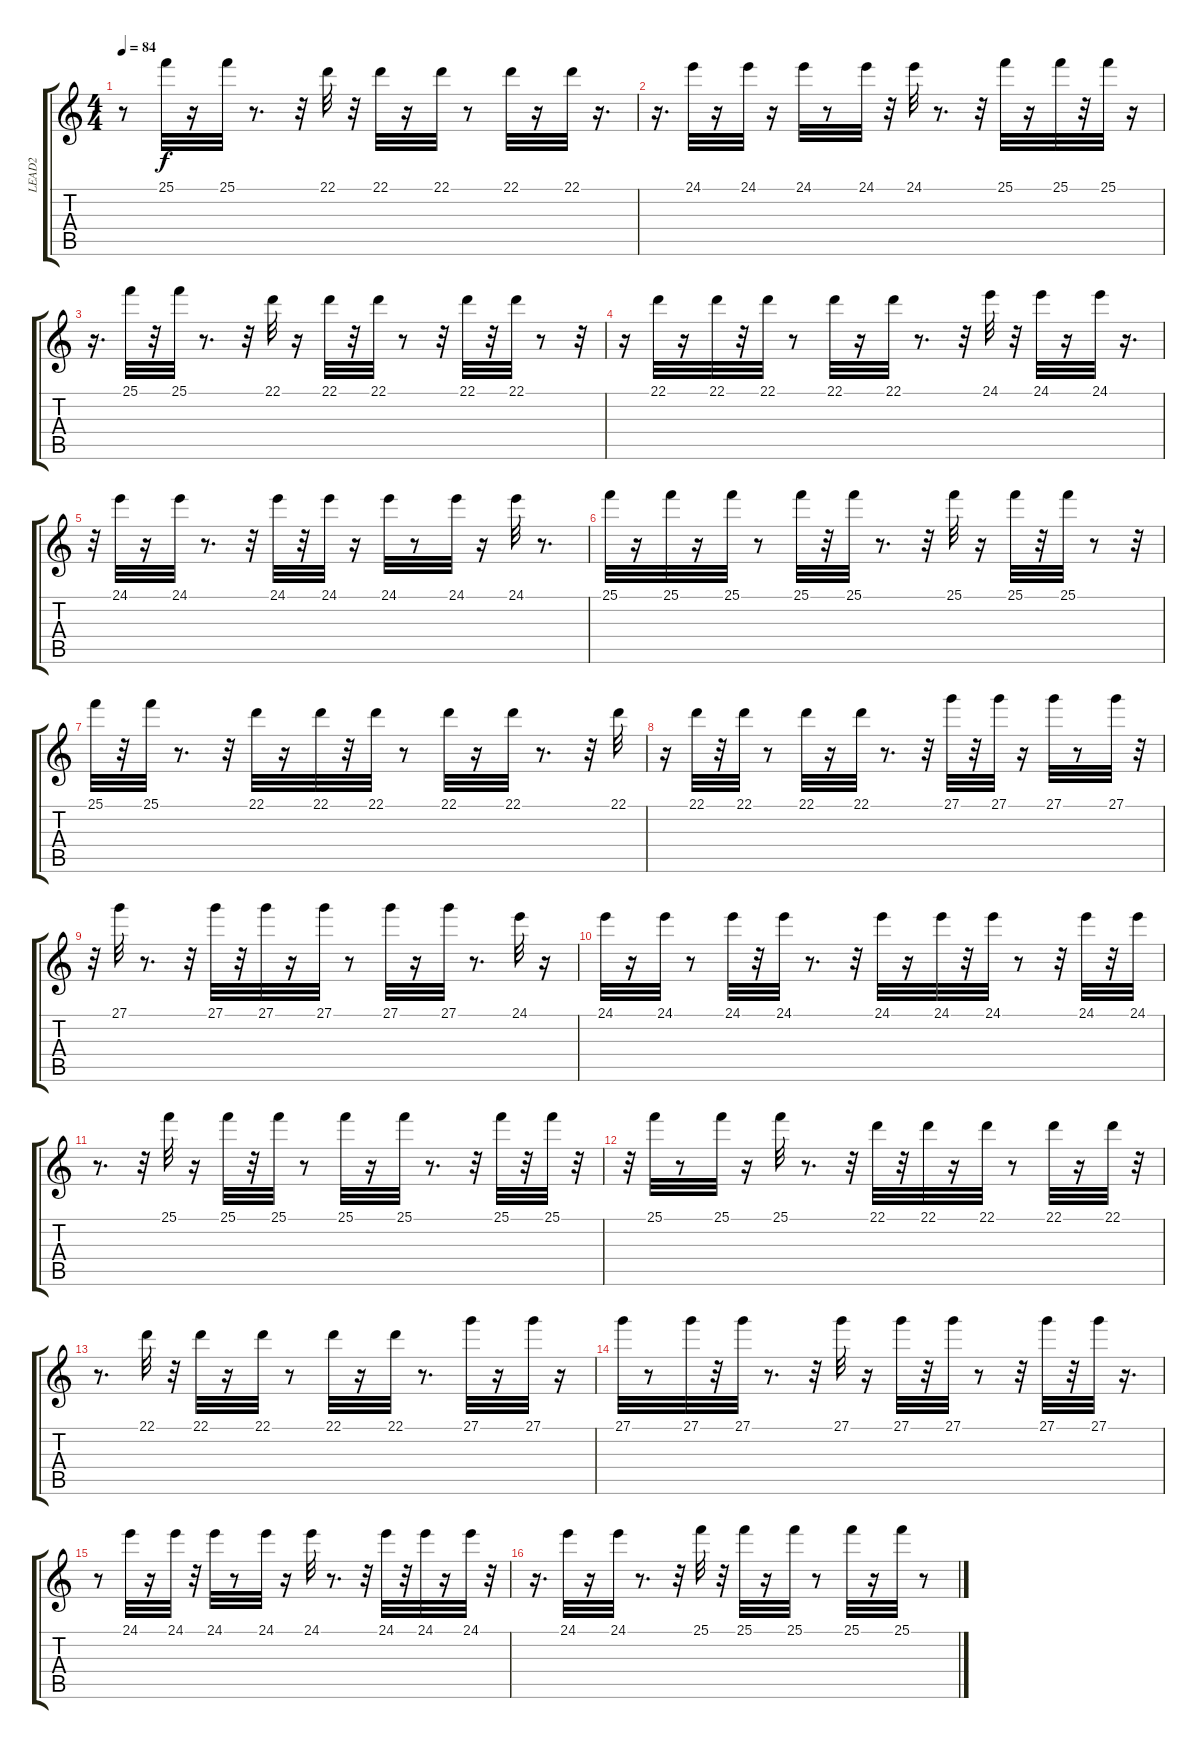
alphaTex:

\track ("LEAD2" "LEAD2") {instrument lead2sawtooth}
\staff {score tabs}
\tuning (E4 B3 G3 D3 A2 E2) {hide}
\ts (4 4)
\tempo 84
\clef g2
\ks c
r.8{dy f} 25.1.32 r.16 25.1.32 r.8{d} r.32 22.1.32 r.32 22.1.32 r.16 22.1.32 r.8 22.1.32 r.16 22.1.32 r.16{d} |
r.16{d} 24.1.32 r.16 24.1.32 r.16 24.1.32 r.8 24.1.32 r.32 24.1.32 r.8{d} r.32 25.1.32 r.16 25.1.32 r.32 25.1.32 r.16 |
r.16{d} 25.1.32 r.32 25.1.32 r.8{d} r.32 22.1.32 r.16 22.1.32 r.32 22.1.32 r.8 r.32 22.1.32 r.32 22.1.32 r.8 r.32 |
r.16 22.1.32 r.16 22.1.32 r.32 22.1.32 r.8 22.1.32 r.16 22.1.32 r.8{d} r.32 24.1.32 r.32 24.1.32 r.16 24.1.32 r.16{d} |
r.32 24.1.32 r.16 24.1.32 r.8{d} r.32 24.1.32 r.32 24.1.32 r.16 24.1.32 r.8 24.1.32 r.16 24.1.32 r.8{d} |
25.1.32 r.16 25.1.32 r.16 25.1.32 r.8 25.1.32 r.32 25.1.32 r.8{d} r.32 25.1.32 r.16 25.1.32 r.32 25.1.32 r.8 r.32 |
25.1.32 r.32 25.1.32 r.8{d} r.32 22.1.32 r.16 22.1.32 r.32 22.1.32 r.8 22.1.32 r.16 22.1.32 r.8{d} r.32 22.1.32 |
r.16 22.1.32 r.32 22.1.32 r.8 22.1.32 r.16 22.1.32 r.8{d} r.32 27.1.32 r.32 27.1.32 r.16 27.1.32 r.8 27.1.32 r.32 |
r.32 27.1.32 r.8{d} r.32 27.1.32 r.32 27.1.32 r.16 27.1.32 r.8 27.1.32 r.16 27.1.32 r.8{d} 24.1.32 r.16 |
24.1.32 r.16 24.1.32 r.8 24.1.32 r.32 24.1.32 r.8{d} r.32 24.1.32 r.16 24.1.32 r.32 24.1.32 r.8 r.32 24.1.32 r.32 24.1.32 |
r.8{d} r.32 25.1.32 r.16 25.1.32 r.32 25.1.32 r.8 25.1.32 r.16 25.1.32 r.8{d} r.32 25.1.32 r.32 25.1.32 r.32 |
r.32 25.1.32 r.8 25.1.32 r.16 25.1.32 r.8{d} r.32 22.1.32 r.32 22.1.32 r.16 22.1.32 r.8 22.1.32 r.16 22.1.32 r.32 |
r.8{d} 22.1.32 r.32 22.1.32 r.16 22.1.32 r.8 22.1.32 r.16 22.1.32 r.8{d} 27.1.32 r.16 27.1.32 r.16 |
27.1.32 r.8 27.1.32 r.32 27.1.32 r.8{d} r.32 27.1.32 r.16 27.1.32 r.32 27.1.32 r.8 r.32 27.1.32 r.32 27.1.32 r.16{d} |
r.8 24.1.32 r.16 24.1.32 r.32 24.1.32 r.8 24.1.32 r.16 24.1.32 r.8{d} r.32 24.1.32 r.32 24.1.32 r.16 24.1.32 r.32 |
r.16{d} 24.1.32 r.16 24.1.32 r.8{d} r.32 25.1.32 r.32 25.1.32 r.16 25.1.32 r.8 25.1.32 r.16 25.1.32 r.8
